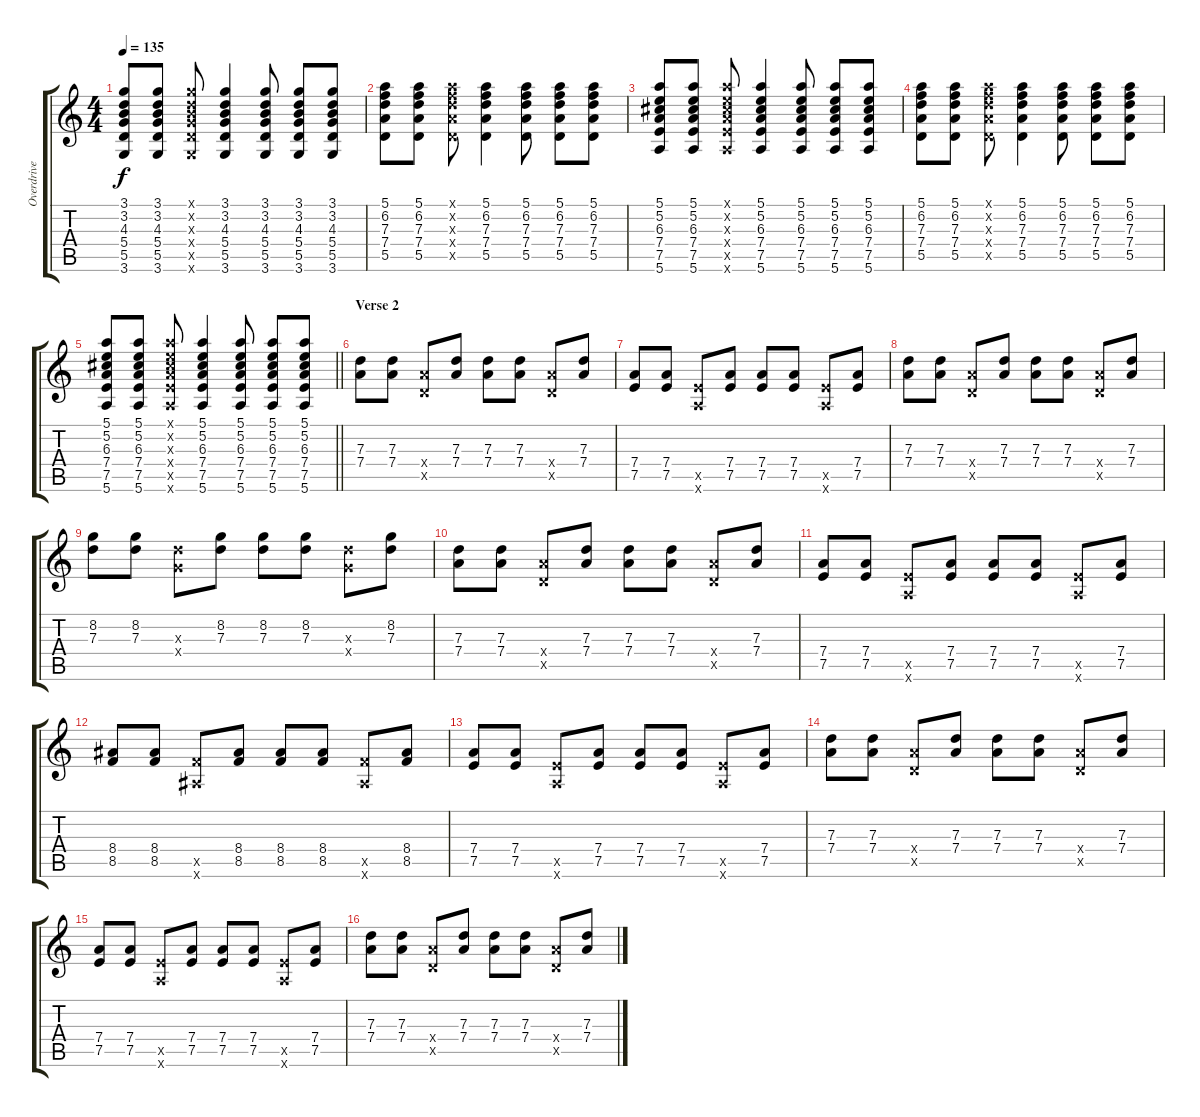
\track ("Overdrive" "Overdrive") {instrument overdrivenguitar}
\staff {score tabs}
\tuning (E4 B3 G3 D3 A2 E2) {hide}
\ts (4 4)
\tempo 135
\clef g2
\ks c
(3.1 3.2 4.3 5.4 5.5 3.6).8{dy f} (3.1 3.2 4.3 5.4 5.5 3.6).8 (3.1{x} 3.2{x} 4.3{x} 5.4{x} 5.5{x} 3.6{x}).8 (3.1 3.2 4.3 5.4 5.5 3.6).4 (3.1 3.2 4.3 5.4 5.5 3.6).8 (3.1 3.2 4.3 5.4 5.5 3.6).8 (3.1 3.2 4.3 5.4 5.5 3.6).8 |
(5.1 6.2 7.3 7.4 5.5).8 (5.1 6.2 7.3 7.4 5.5).8 (5.1{x} 6.2{x} 7.3{x} 7.4{x} 5.5{x}).8 (5.1 6.2 7.3 7.4 5.5).4 (5.1 6.2 7.3 7.4 5.5).8 (5.1 6.2 7.3 7.4 5.5).8 (5.1 6.2 7.3 7.4 5.5).8 |
(5.1 5.2 6.3 7.4 7.5 5.6).8 (5.1 5.2 6.3 7.4 7.5 5.6).8 (5.1{x} 5.2{x} 6.3{x} 7.4{x} 7.5{x} 5.6{x}).8 (5.1 5.2 6.3 7.4 7.5 5.6).4 (5.1 5.2 6.3 7.4 7.5 5.6).8 (5.1 5.2 6.3 7.4 7.5 5.6).8 (5.1 5.2 6.3 7.4 7.5 5.6).8 |
(5.1 6.2 7.3 7.4 5.5).8 (5.1 6.2 7.3 7.4 5.5).8 (5.1{x} 6.2{x} 7.3{x} 7.4{x} 5.5{x}).8 (5.1 6.2 7.3 7.4 5.5).4 (5.1 6.2 7.3 7.4 5.5).8 (5.1 6.2 7.3 7.4 5.5).8 (5.1 6.2 7.3 7.4 5.5).8 |
\barLineRight lightlight
(5.1 5.2 6.3 7.4 7.5 5.6).8 (5.1 5.2 6.3 7.4 7.5 5.6).8 (5.1{x} 5.2{x} 6.3{x} 7.4{x} 7.5{x} 5.6{x}).8 (5.1 5.2 6.3 7.4 7.5 5.6).4 (5.1 5.2 6.3 7.4 7.5 5.6).8 (5.1 5.2 6.3 7.4 7.5 5.6).8 (5.1 5.2 6.3 7.4 7.5 5.6).8 |
\section ("" "Verse 2")
(7.3 7.4).8{volume 12} (7.3 7.4).8 (7.4{x} 5.5{x}).8 (7.3 7.4).8 (7.3 7.4).8 (7.3 7.4).8 (7.4{x} 5.5{x}).8 (7.3 7.4).8 |
(7.4 7.5).8 (7.4 7.5).8 (7.5{x} 5.6{x}).8 (7.4 7.5).8 (7.4 7.5).8 (7.4 7.5).8 (7.5{x} 5.6{x}).8 (7.4 7.5).8 |
(7.3 7.4).8 (7.3 7.4).8 (7.4{x} 5.5{x}).8 (7.3 7.4).8 (7.3 7.4).8 (7.3 7.4).8 (7.4{x} 5.5{x}).8 (7.3 7.4).8 |
(8.2 7.3).8 (8.2 7.3).8 (7.3{x} 5.4{x}).8 (8.2 7.3).8 (8.2 7.3).8 (8.2 7.3).8 (7.3{x} 5.4{x}).8 (8.2 7.3).8 |
(7.3 7.4).8 (7.3 7.4).8 (7.4{x} 5.5{x}).8 (7.3 7.4).8 (7.3 7.4).8 (7.3 7.4).8 (7.4{x} 5.5{x}).8 (7.3 7.4).8 |
(7.4 7.5).8 (7.4 7.5).8 (7.5{x} 5.6{x}).8 (7.4 7.5).8 (7.4 7.5).8 (7.4 7.5).8 (7.5{x} 5.6{x}).8 (7.4 7.5).8 |
(8.4 8.5).8 (8.4 8.5).8 (8.5{x} 6.6{x}).8 (8.4 8.5).8 (8.4 8.5).8 (8.4 8.5).8 (8.5{x} 6.6{x}).8 (8.4 8.5).8 |
(7.4 7.5).8 (7.4 7.5).8 (7.5{x} 5.6{x}).8 (7.4 7.5).8 (7.4 7.5).8 (7.4 7.5).8 (7.5{x} 5.6{x}).8 (7.4 7.5).8 |
(7.3 7.4).8 (7.3 7.4).8 (7.4{x} 5.5{x}).8 (7.3 7.4).8 (7.3 7.4).8 (7.3 7.4).8 (7.4{x} 5.5{x}).8 (7.3 7.4).8 |
(7.4 7.5).8 (7.4 7.5).8 (7.5{x} 5.6{x}).8 (7.4 7.5).8 (7.4 7.5).8 (7.4 7.5).8 (7.5{x} 5.6{x}).8 (7.4 7.5).8 |
(7.3 7.4).8 (7.3 7.4).8 (7.4{x} 5.5{x}).8 (7.3 7.4).8 (7.3 7.4).8 (7.3 7.4).8 (7.4{x} 5.5{x}).8 (7.3 7.4).8
